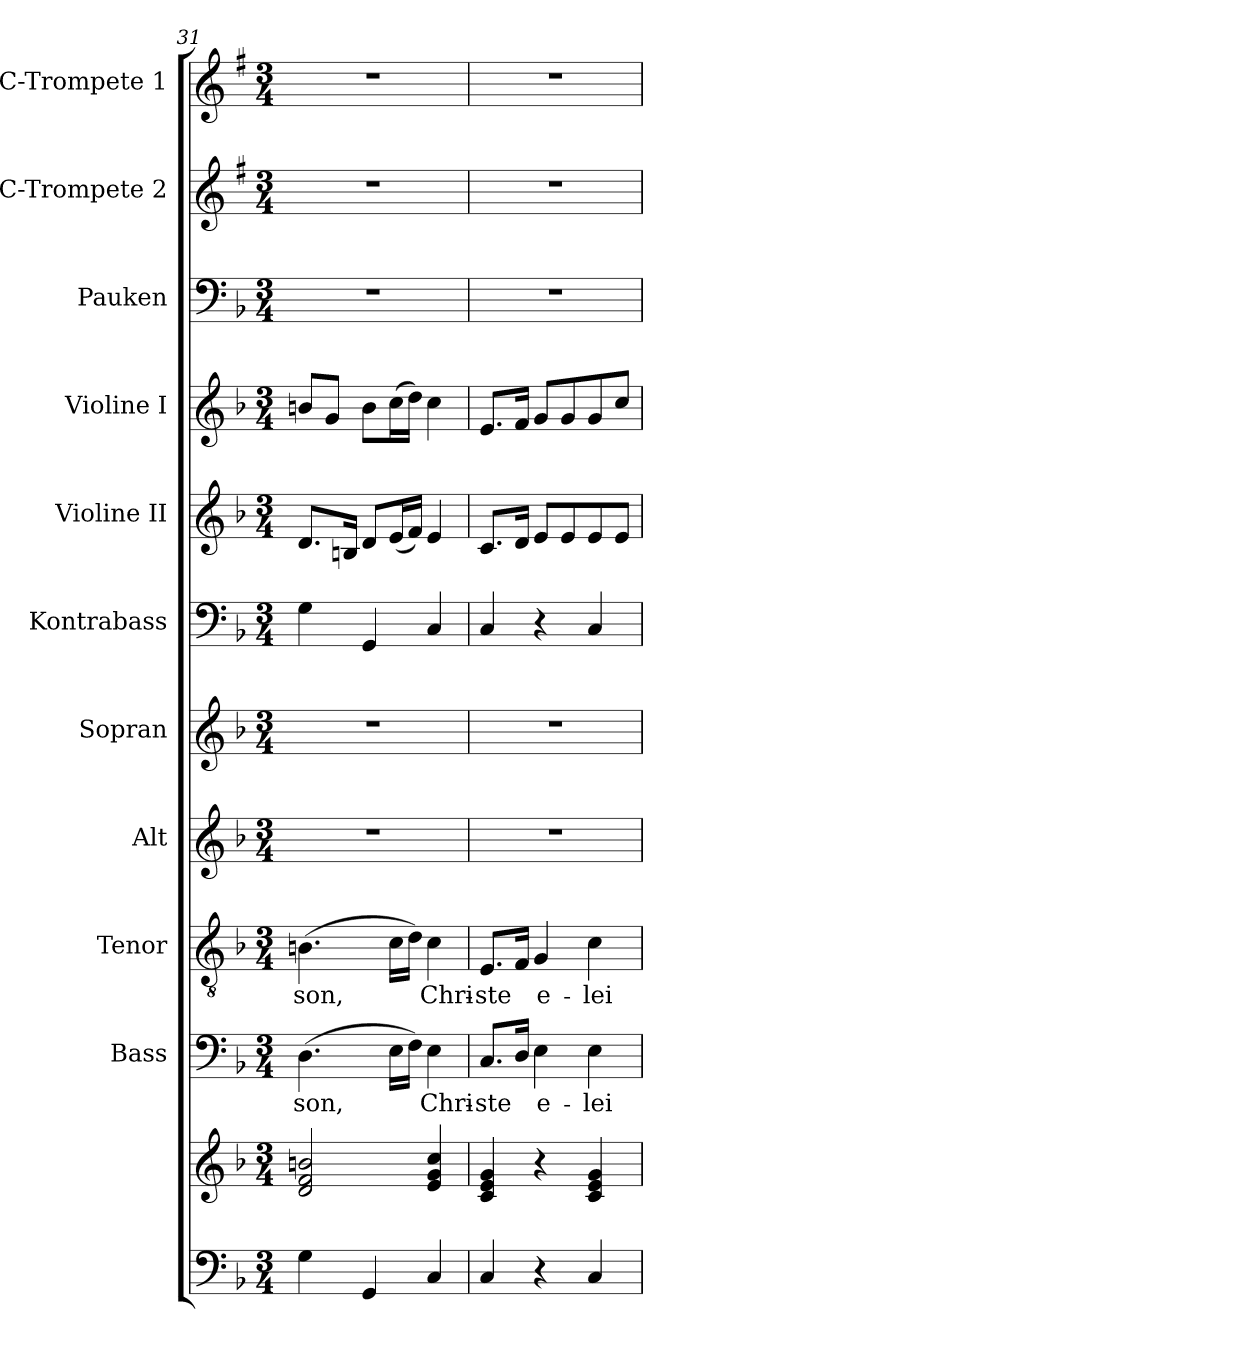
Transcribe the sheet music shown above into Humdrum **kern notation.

**kern	**kern	**kern	**text	**kern	**text	**kern	**kern	**kern	**kern	**kern	**kern	**kern	**kern
*part11	*part11	*part10	*part10	*part9	*part9	*part8	*part7	*part6	*part5	*part4	*part3	*part2	*part1
*staff12	*staff11	*staff10	*staff10	*staff9	*staff9	*staff8	*staff7	*staff6	*staff5	*staff4	*staff3	*staff2	*staff1
*	*	*I"Bass	*	*I"Tenor	*	*I"Alt	*I"Sopran	*I"Kontrabass	*I"Violine II	*I"Violine I	*I"Pauken	*I"C-Trompete 2	*I"C-Trompete 1
*	*	*I'B.	*	*I'T.	*	*I'A.	*I'S.	*I'Kb.	*I'Vl. II	*I'Vl. I	*I'Pk.	*I'C Trp. 2	*I'C Trp. 1
!!LO:PB:g=z
*clefF4	*clefG2	*clefF4	*	*clefGv2	*	*clefG2	*clefG2	*clefF4	*clefG2	*clefG2	*clefF4	*clefG2	*clefG2
*	*	*	*	*	*	*	*	*ITrd7c12	*	*	*	*ITrd1c2	*ITrd1c2
*k[b-]	*k[b-]	*k[b-]	*	*k[b-]	*	*k[b-]	*k[b-]	*k[b-]	*k[b-]	*k[b-]	*k[b-]	*k[b-]	*k[b-]
*F:	*F:	*F:	*	*F:	*	*F:	*F:	*F:	*F:	*F:	*F:	*F:	*F:
*M3/4	*M3/4	*M3/4	*	*M3/4	*	*M3/4	*M3/4	*M3/4	*M3/4	*M3/4	*M3/4	*M3/4	*M3/4
=31	=31	=31	=31	=31	=31	=31	=31	=31	=31	=31	=31	=31	=31
!	!	!	!LO:LY:b	!	!LO:LY:b	!	!	!	!	!	!	!	!
4G\	2d/ 2f/ 2bn/	(>4.D\	-son,	(>4.Bn\	-son,	2.r	2.r	4GG\	8.d/L	8bn/L	2.r	2.r	2.r
.	.	.	.	.	.	.	.	.	.	8g/J	.	.	.
.	.	.	.	.	.	.	.	.	16Bn/Jk	.	.	.	.
4GG/	.	.	.	.	.	.	.	4GGG/	8d/L	8b\L	.	.	.
.	.	16E\LL	.	16c\LL	.	.	.	.	(<16e/L	(>16cc\L	.	.	.
.	.	16F\JJ)	.	16d\JJ)	.	.	.	.	16f/JJ)	16dd\JJ)	.	.	.
!	!	!	!LO:LY:b	!	!LO:LY:b	!	!	!	!	!	!	!	!
4C/	4e/ 4g/ 4cc/	4E\	Chri-	4c\	Chri-	.	.	4CC/	4e/	4cc\	.	.	.
=32	=32	=32	=32	=32	=32	=32	=32	=32	=32	=32	=32	=32	=32
!	!	!	!LO:LY:b	!	!LO:LY:b	!	!	!	!	!	!	!	!
4C/	4c/ 4e/ 4g/	8.C/L	-ste	8.E/L	-ste	2.r	2.r	4CC/	8.c/L	8.e/L	2.r	2.r	2.r
.	.	16D/Jk	.	16F/Jk	.	.	.	.	16d/Jk	16f/Jk	.	.	.
!	!	!	!LO:LY:b	!	!LO:LY:b	!	!	!	!	!	!	!	!
4r	4r	4E\	e-	4G/	e-	.	.	4r	8e/L	8g/L	.	.	.
.	.	.	.	.	.	.	.	.	8e/	8g/	.	.	.
!	!	!	!LO:LY:b	!	!LO:LY:b	!	!	!	!	!	!	!	!
4C/	4c/ 4e/ 4g/	4E\	-lei-	4c\	-lei-	.	.	4CC/	8e/	8g/	.	.	.
.	.	.	.	.	.	.	.	.	8e/J	8cc/J	.	.	.
=	=	=	=	=	=	=	=	=	=	=	=	=	=
*-	*-	*-	*-	*-	*-	*-	*-	*-	*-	*-	*-	*-	*-
